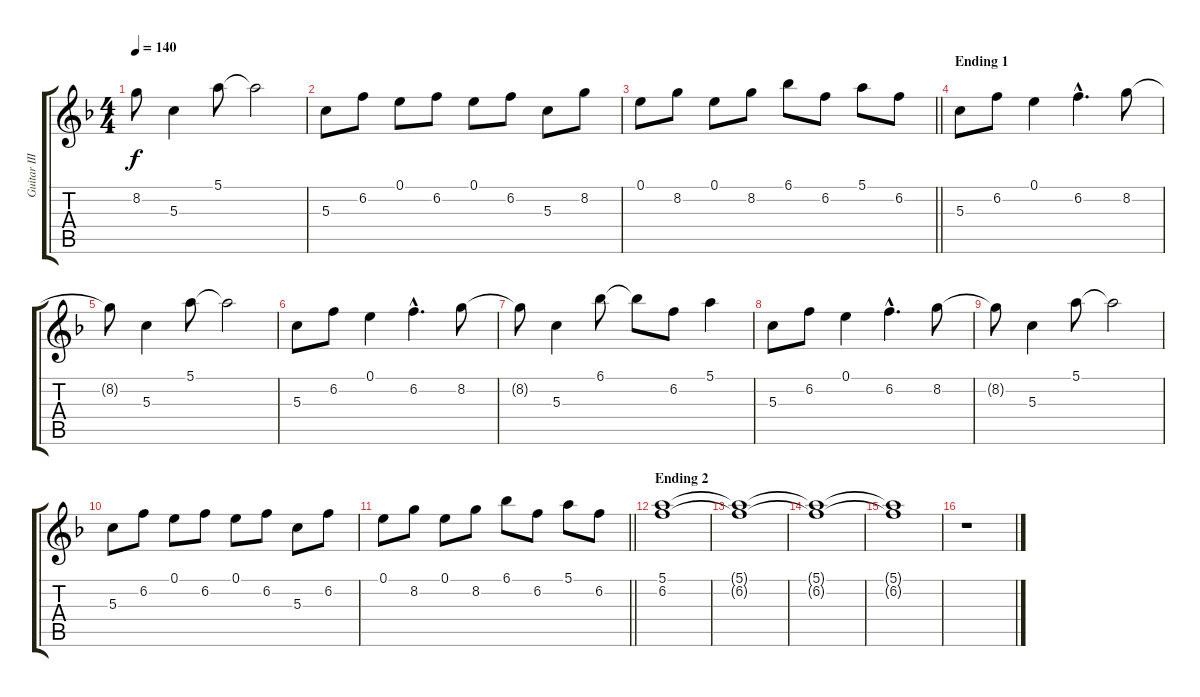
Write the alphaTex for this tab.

\track ("Guitar III (Jun)" "Guitar III") {instrument electricguitarjazz}
\staff {score tabs}
\tuning (E4 B3 G3 D3 A2 E2) {hide}
\ts (4 4)
\tempo 140
\clef g2
\ks f
8.2{t}.8{dy f} 5.3.4 5.1.8 5.1{t}.2 |
5.3.8 6.2.8 0.1.8 6.2.8 0.1.8 6.2.8 5.3.8 8.2.8 |
\barLineRight lightlight
0.1.8 8.2.8 0.1.8 8.2.8 6.1.8 6.2.8 5.1.8 6.2.8 |
\section ("" "Ending 1")
5.3.8 6.2.8 0.1.4 6.2{hac}.4{d} 8.2.8 |
8.2{t}.8 5.3.4 5.1.8 5.1{t}.2 |
5.3.8 6.2.8 0.1.4 6.2{hac}.4{d} 8.2.8 |
8.2{t}.8 5.3.4 6.1.8 6.1{t}.8 6.2.8 5.1.4 |
5.3.8 6.2.8 0.1.4 6.2{hac}.4{d} 8.2.8 |
8.2{t}.8 5.3.4 5.1.8 5.1{t}.2 |
5.3.8 6.2.8 0.1.8 6.2.8 0.1.8 6.2.8 5.3.8 6.2.8 |
\barLineRight lightlight
0.1.8 8.2.8 0.1.8 8.2.8 6.1.8 6.2.8 5.1.8 6.2.8 |
\section ("" "Ending 2")
(5.1 6.2).1 |
(5.1{t} 6.2{t}).1 |
(5.1{t} 6.2{t}).1 |
(5.1{t} 6.2{t}).1 |
r.1
